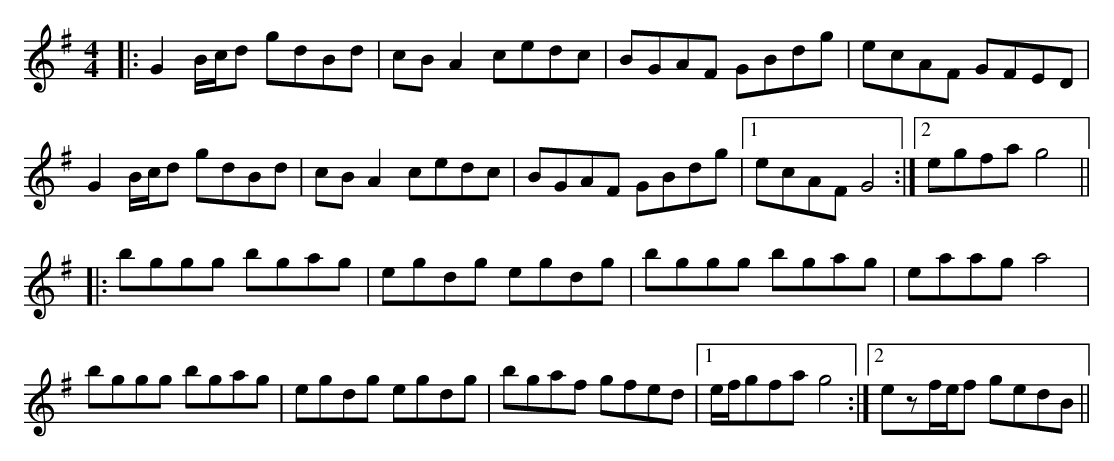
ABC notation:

X:1
M:4/4
K:G
|:G2B/c/d gdBd|cBA2 cedc|BGAF GBdg|ecAF GFED|
G2B/c/d gdBd|cBA2 cedc|BGAF GBdg|1 ecAF G4:|2 egfa g4||
|:bggg bgag|egdg egdg|bggg bgag|eaag a4|
bggg bgag|egdg egdg|bgaf gfed|1 e/f/gfa g4:|2 ezf/e/f gedB||
